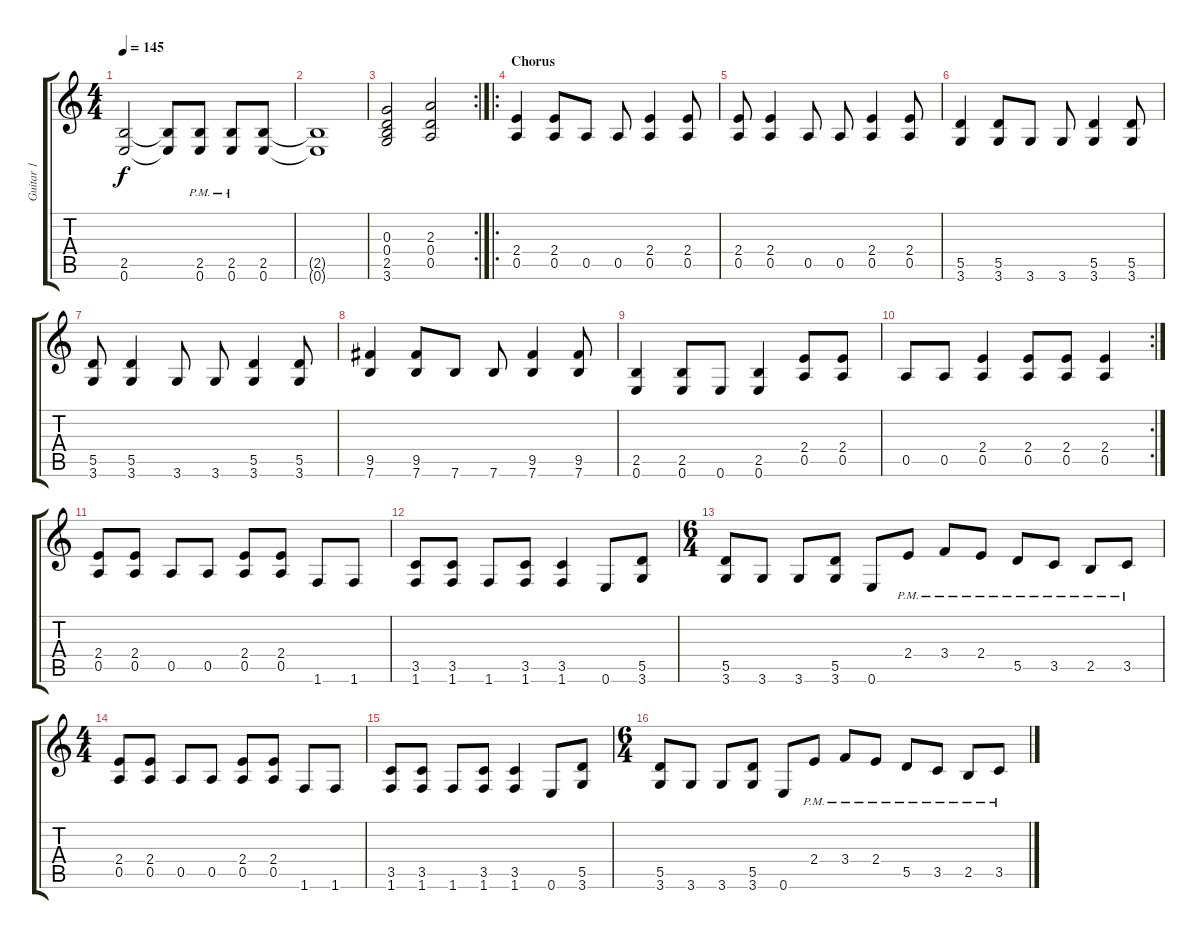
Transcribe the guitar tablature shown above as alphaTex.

\track ("Guitar 1" "Guitar 1") {instrument distortionguitar}
\staff {score tabs}
\tuning (E4 B3 G3 D3 A2 E2) {hide}
\ts (4 4)
\tempo 145
\clef g2
\ks c
(2.5{t} 0.6{t}).2{dy f} (2.5{t} 0.6{t}).8 (2.5{pm} 0.6{pm}).8 (2.5{pm} 0.6{pm}).8 (2.5 0.6).8 |
(2.5{t} 0.6{t}).1 |
\rc 2
(0.3 0.4 2.5 3.6).2 (2.3 0.4 0.5).2 |
\ro
\section ("" "Chorus")
(2.4 0.5).4 (2.4 0.5).8 0.5.8 0.5.8 (2.4 0.5).4 (2.4 0.5).8 |
(2.4 0.5).8 (2.4 0.5).4 0.5.8 0.5.8 (2.4 0.5).4 (2.4 0.5).8 |
(5.5 3.6).4 (5.5 3.6).8 3.6.8 3.6.8 (5.5 3.6).4 (5.5 3.6).8 |
(5.5 3.6).8 (5.5 3.6).4 3.6.8 3.6.8 (5.5 3.6).4 (5.5 3.6).8 |
(9.5 7.6).4 (9.5 7.6).8 7.6.8 7.6.8 (9.5 7.6).4 (9.5 7.6).8 |
(2.5 0.6).4 (2.5 0.6).8 0.6.8 (2.5 0.6).4 (2.4 0.5).8 (2.4 0.5).8 |
\rc 2
0.5.8 0.5.8 (2.4 0.5).4 (2.4 0.5).8 (2.4 0.5).8 (2.4 0.5).4 |
(2.4 0.5).8 (2.4 0.5).8 0.5.8 0.5.8 (2.4 0.5).8 (2.4 0.5).8 1.6.8 1.6.8 |
(3.5 1.6).8 (3.5 1.6).8 1.6.8 (3.5 1.6).8 (3.5 1.6).4 0.6.8 (5.5 3.6).8 |
\ts (6 4)
(5.5 3.6).8 3.6.8 3.6.8 (5.5 3.6).8 0.6.8 2.4{pm}.8 3.4{pm}.8 2.4{pm}.8 5.5{pm}.8 3.5{pm}.8 2.5{pm}.8 3.5{pm}.8 |
\ts (4 4)
(2.4 0.5).8 (2.4 0.5).8 0.5.8 0.5.8 (2.4 0.5).8 (2.4 0.5).8 1.6.8 1.6.8 |
(3.5 1.6).8 (3.5 1.6).8 1.6.8 (3.5 1.6).8 (3.5 1.6).4 0.6.8 (5.5 3.6).8 |
\ts (6 4)
(5.5 3.6).8 3.6.8 3.6.8 (5.5 3.6).8 0.6.8 2.4{pm}.8 3.4{pm}.8 2.4{pm}.8 5.5{pm}.8 3.5{pm}.8 2.5{pm}.8 3.5{pm}.8
